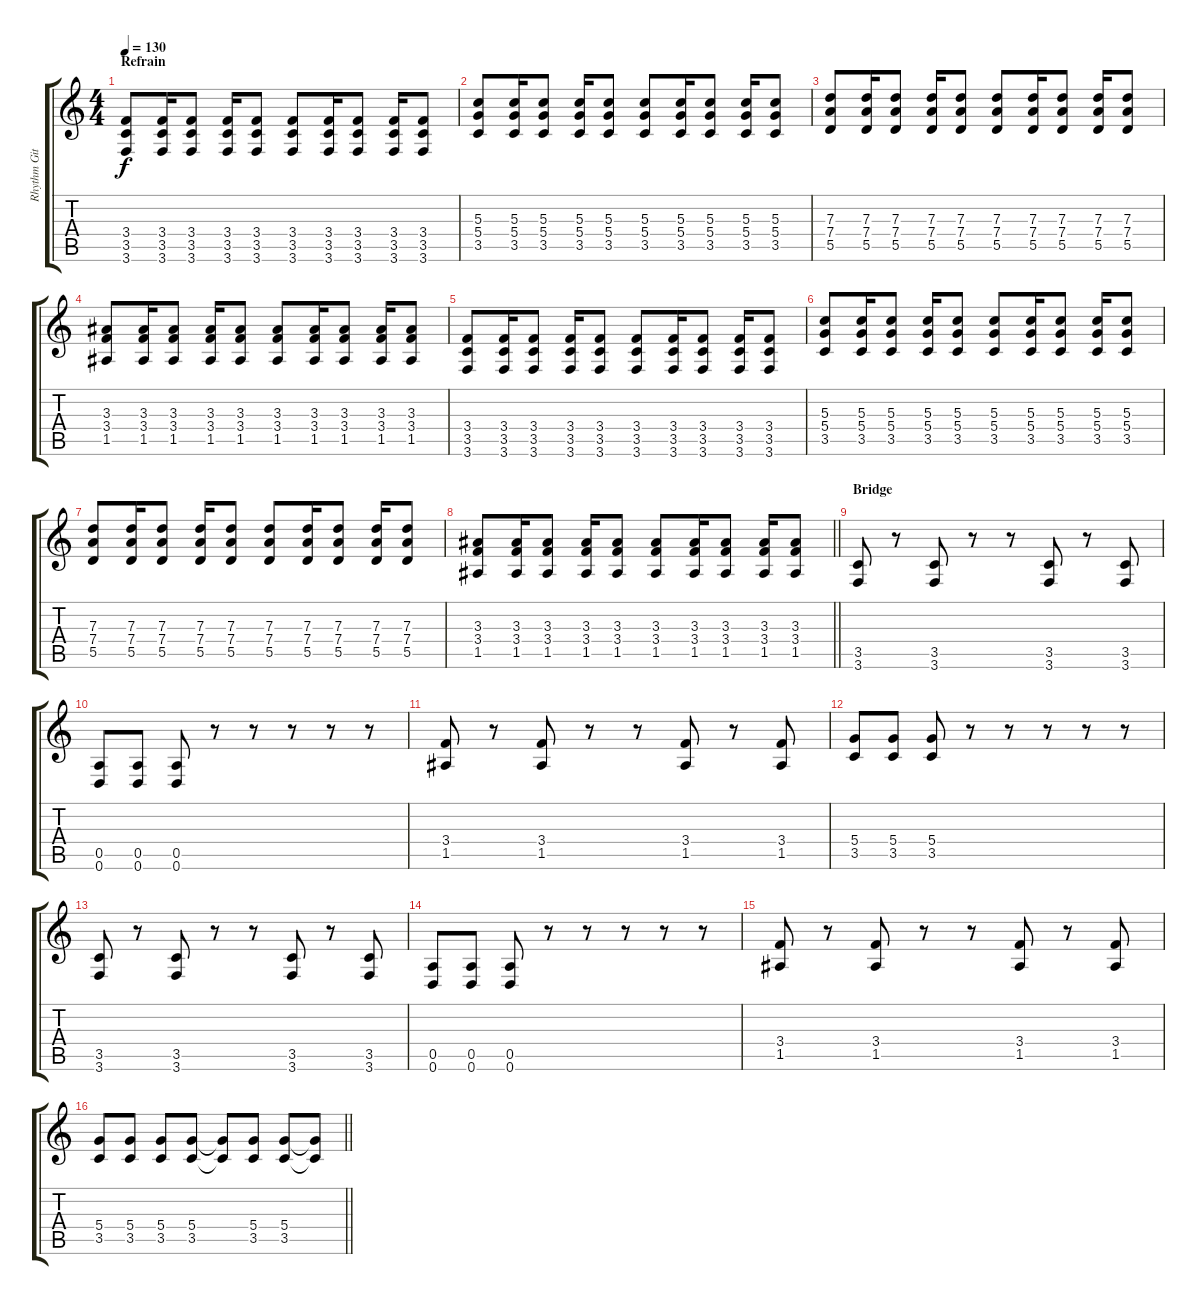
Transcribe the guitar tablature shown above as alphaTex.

\track ("Rhythm Gitarre" "Rhythm Git") {instrument distortionguitar}
\staff {score tabs}
\tuning (E4 B3 G3 D3 A2 D2) {hide}
\ts (4 4)
\section ("" "Refrain")
\tempo 130
\clef g2
\ks c
(3.4 3.5 3.6).8{dy f} (3.4 3.5 3.6).16 (3.4 3.5 3.6).8 (3.4 3.5 3.6).16 (3.4 3.5 3.6).8 (3.4 3.5 3.6).8 (3.4 3.5 3.6).16 (3.4 3.5 3.6).8 (3.4 3.5 3.6).16 (3.4 3.5 3.6).8 |
(5.3 5.4 3.5).8 (5.3 5.4 3.5).16 (5.3 5.4 3.5).8 (5.3 5.4 3.5).16 (5.3 5.4 3.5).8 (5.3 5.4 3.5).8 (5.3 5.4 3.5).16 (5.3 5.4 3.5).8 (5.3 5.4 3.5).16 (5.3 5.4 3.5).8 |
(7.3 7.4 5.5).8 (7.3 7.4 5.5).16 (7.3 7.4 5.5).8 (7.3 7.4 5.5).16 (7.3 7.4 5.5).8 (7.3 7.4 5.5).8 (7.3 7.4 5.5).16 (7.3 7.4 5.5).8 (7.3 7.4 5.5).16 (7.3 7.4 5.5).8 |
(3.3 3.4 1.5).8 (3.3 3.4 1.5).16 (3.3 3.4 1.5).8 (3.3 3.4 1.5).16 (3.3 3.4 1.5).8 (3.3 3.4 1.5).8 (3.3 3.4 1.5).16 (3.3 3.4 1.5).8 (3.3 3.4 1.5).16 (3.3 3.4 1.5).8 |
(3.4 3.5 3.6).8 (3.4 3.5 3.6).16 (3.4 3.5 3.6).8 (3.4 3.5 3.6).16 (3.4 3.5 3.6).8 (3.4 3.5 3.6).8 (3.4 3.5 3.6).16 (3.4 3.5 3.6).8 (3.4 3.5 3.6).16 (3.4 3.5 3.6).8 |
(5.3 5.4 3.5).8 (5.3 5.4 3.5).16 (5.3 5.4 3.5).8 (5.3 5.4 3.5).16 (5.3 5.4 3.5).8 (5.3 5.4 3.5).8 (5.3 5.4 3.5).16 (5.3 5.4 3.5).8 (5.3 5.4 3.5).16 (5.3 5.4 3.5).8 |
(7.3 7.4 5.5).8 (7.3 7.4 5.5).16 (7.3 7.4 5.5).8 (7.3 7.4 5.5).16 (7.3 7.4 5.5).8 (7.3 7.4 5.5).8 (7.3 7.4 5.5).16 (7.3 7.4 5.5).8 (7.3 7.4 5.5).16 (7.3 7.4 5.5).8 |
\barLineRight lightlight
(3.3 3.4 1.5).8 (3.3 3.4 1.5).16 (3.3 3.4 1.5).8 (3.3 3.4 1.5).16 (3.3 3.4 1.5).8 (3.3 3.4 1.5).8 (3.3 3.4 1.5).16 (3.3 3.4 1.5).8 (3.3 3.4 1.5).16 (3.3 3.4 1.5).8 |
\section ("" "Bridge")
(3.5 3.6).8 r.8 (3.5 3.6).8 r.8 r.8 (3.5 3.6).8 r.8 (3.5 3.6).8 |
(0.5 0.6).8 (0.5 0.6).8 (0.5 0.6).8 r.8 r.8 r.8 r.8 r.8 |
(3.4 1.5).8 r.8 (3.4 1.5).8 r.8 r.8 (3.4 1.5).8 r.8 (3.4 1.5).8 |
(5.4 3.5).8 (5.4 3.5).8 (5.4 3.5).8 r.8 r.8 r.8 r.8 r.8 |
(3.5 3.6).8 r.8 (3.5 3.6).8 r.8 r.8 (3.5 3.6).8 r.8 (3.5 3.6).8 |
(0.5 0.6).8 (0.5 0.6).8 (0.5 0.6).8 r.8 r.8 r.8 r.8 r.8 |
(3.4 1.5).8 r.8 (3.4 1.5).8 r.8 r.8 (3.4 1.5).8 r.8 (3.4 1.5).8 |
\barLineRight lightlight
(5.4 3.5).8 (5.4 3.5).8 (5.4 3.5).8 (5.4 3.5).8 (5.4{t} 3.5{t}).8 (5.4 3.5).8 (5.4 3.5).8 (5.4{t} 3.5{t}).8
